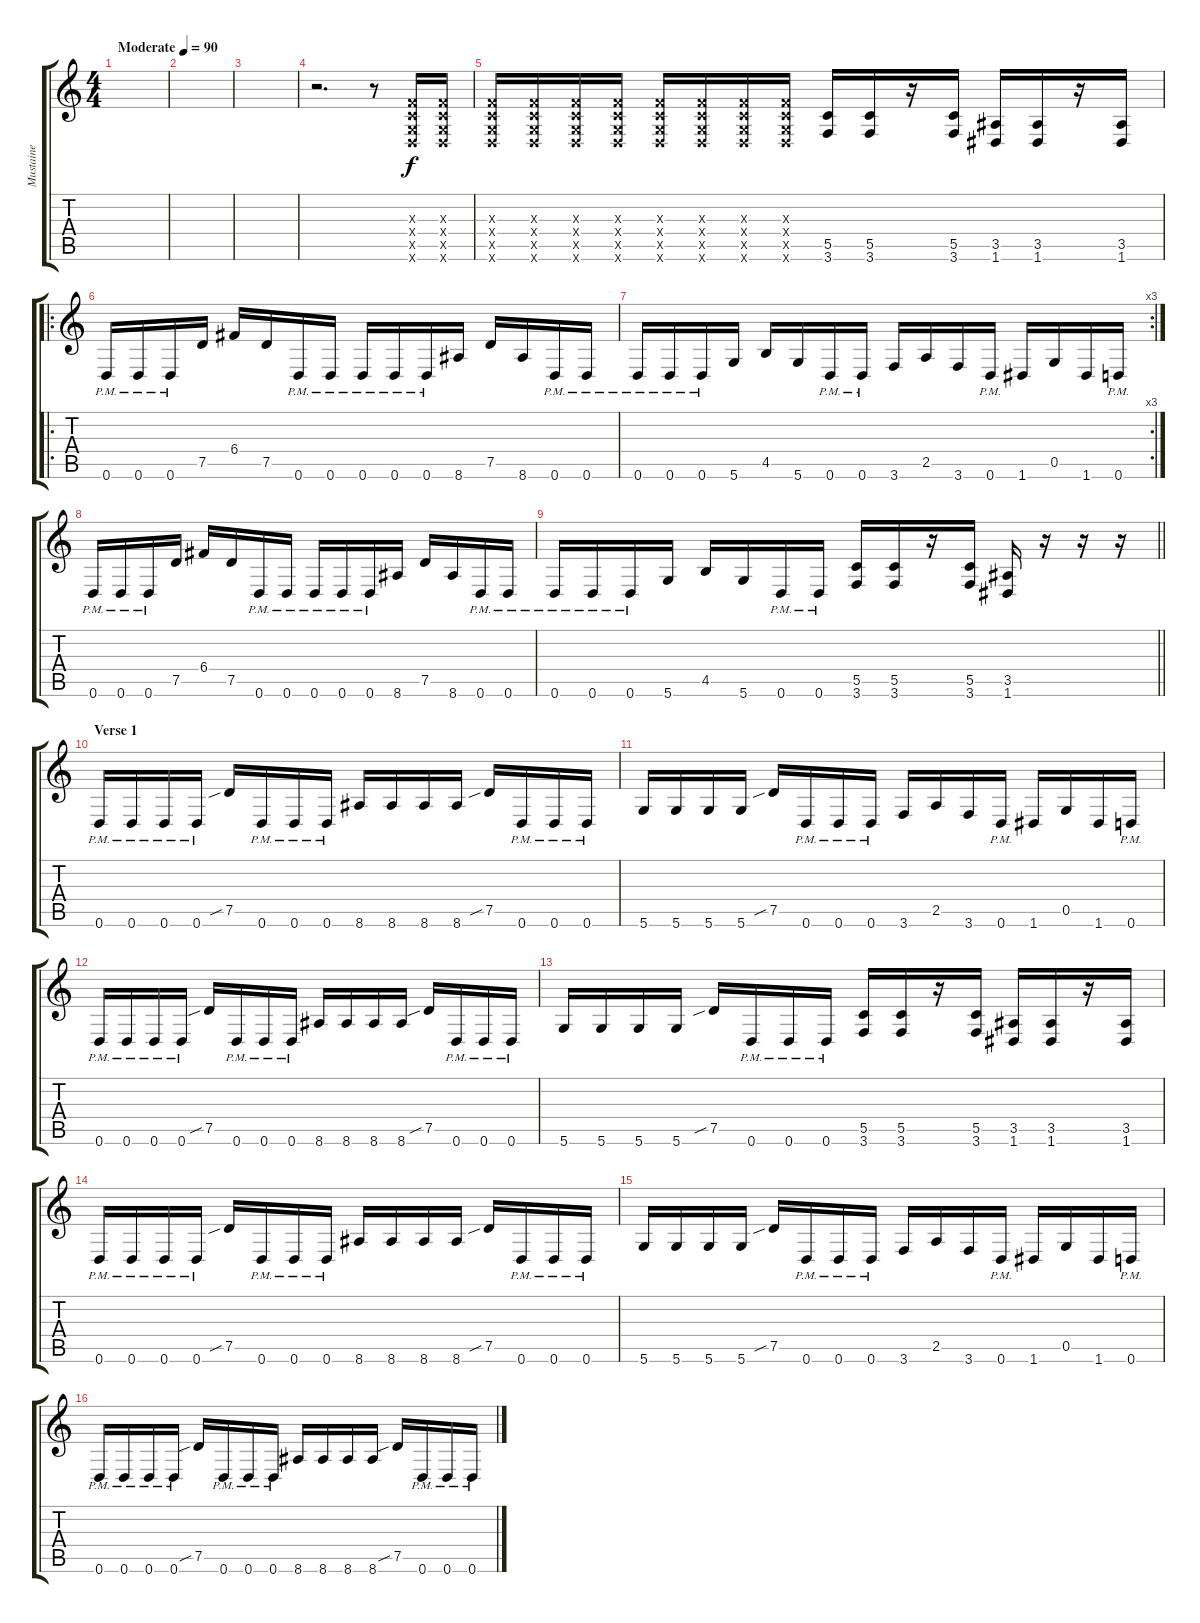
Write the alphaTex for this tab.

\track ("Mustaine" "Mustaine") {instrument distortionguitar}
\staff {score tabs}
\tuning (D4 A3 F3 C3 G2 D2) {hide}
\ts (4 4)
\tempo (90 "Moderate")
\clef g2
\ks c
|
|
|
r.2{d} r.8{volume 0} (0.3{x} 0.4{x} 0.5{x} 0.6{x}).16{volume 13} (0.3{x} 0.4{x} 0.5{x} 0.6{x}).16 |
(0.3{x} 0.4{x} 0.5{x} 0.6{x}).16 (0.3{x} 0.4{x} 0.5{x} 0.6{x}).16 (0.3{x} 0.4{x} 0.5{x} 0.6{x}).16 (0.3{x} 0.4{x} 0.5{x} 0.6{x}).16 (0.3{x} 0.4{x} 0.5{x} 0.6{x}).16 (0.3{x} 0.4{x} 0.5{x} 0.6{x}).16 (0.3{x} 0.4{x} 0.5{x} 0.6{x}).16 (0.3{x} 0.4{x} 0.5{x} 0.6{x}).16 (5.5 3.6).16 (5.5 3.6).16 r.16 (5.5 3.6).16 (3.5 1.6).16 (3.5 1.6).16 r.16 (3.5 1.6).16 |
\ro
0.6{pm}.16 0.6{pm}.16 0.6{pm}.16 7.5.16 6.4.16 7.5.16 0.6{pm}.16 0.6{pm}.16 0.6{pm}.16 0.6{pm}.16 0.6{pm}.16 8.6.16 7.5.16 8.6.16 0.6{pm}.16 0.6{pm}.16 |
\rc 3
0.6{pm}.16 0.6{pm}.16 0.6{pm}.16 5.6.16 4.5.16 5.6.16 0.6{pm}.16 0.6{pm}.16 3.6.16 2.5.16 3.6.16 0.6{pm}.16 1.6.16 0.5.16 1.6.16 0.6{pm}.16 |
0.6{pm}.16 0.6{pm}.16 0.6{pm}.16 7.5.16 6.4.16 7.5.16 0.6{pm}.16 0.6{pm}.16 0.6{pm}.16 0.6{pm}.16 0.6{pm}.16 8.6.16 7.5.16 8.6.16 0.6{pm}.16 0.6{pm}.16 |
\barLineRight lightlight
0.6{pm}.16 0.6{pm}.16 0.6{pm}.16 5.6.16 4.5.16 5.6.16 0.6{pm}.16 0.6{pm}.16 (5.5 3.6).16 (5.5 3.6).16 r.16 (5.5 3.6).16 (3.5 1.6).16 r.16 r.16 r.16 |
\section ("" "Verse 1")
0.6{pm}.16 0.6{pm}.16 0.6{pm}.16 0.6{pm}.16 7.5{sib}.16 0.6{pm}.16 0.6{pm}.16 0.6{pm}.16 8.6.16 8.6.16 8.6.16 8.6.16 7.5{sib}.16 0.6{pm}.16 0.6{pm}.16 0.6{pm}.16 |
5.6.16 5.6.16 5.6.16 5.6.16 7.5{sib}.16 0.6{pm}.16 0.6{pm}.16 0.6{pm}.16 3.6.16 2.5.16 3.6.16 0.6{pm}.16 1.6.16 0.5.16 1.6.16 0.6{pm}.16 |
0.6{pm}.16 0.6{pm}.16 0.6{pm}.16 0.6{pm}.16 7.5{sib}.16 0.6{pm}.16 0.6{pm}.16 0.6{pm}.16 8.6.16 8.6.16 8.6.16 8.6.16 7.5{sib}.16 0.6{pm}.16 0.6{pm}.16 0.6{pm}.16 |
5.6.16 5.6.16 5.6.16 5.6.16 7.5{sib}.16 0.6{pm}.16 0.6{pm}.16 0.6{pm}.16 (5.5 3.6).16 (5.5 3.6).16 r.16 (5.5 3.6).16 (3.5 1.6).16 (3.5 1.6).16 r.16 (3.5 1.6).16 |
0.6{pm}.16 0.6{pm}.16 0.6{pm}.16 0.6{pm}.16 7.5{sib}.16 0.6{pm}.16 0.6{pm}.16 0.6{pm}.16 8.6.16 8.6.16 8.6.16 8.6.16 7.5{sib}.16 0.6{pm}.16 0.6{pm}.16 0.6{pm}.16 |
5.6.16 5.6.16 5.6.16 5.6.16 7.5{sib}.16 0.6{pm}.16 0.6{pm}.16 0.6{pm}.16 3.6.16 2.5.16 3.6.16 0.6{pm}.16 1.6.16 0.5.16 1.6.16 0.6{pm}.16 |
0.6{pm}.16 0.6{pm}.16 0.6{pm}.16 0.6{pm}.16 7.5{sib}.16 0.6{pm}.16 0.6{pm}.16 0.6{pm}.16 8.6.16 8.6.16 8.6.16 8.6.16 7.5{sib}.16 0.6{pm}.16 0.6{pm}.16 0.6{pm}.16
